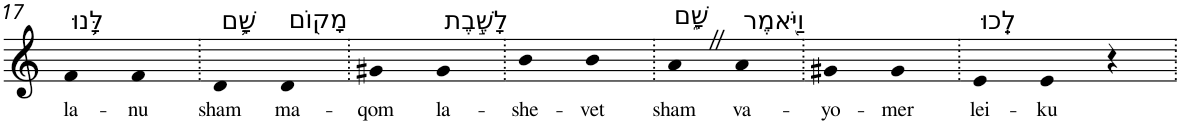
**kern	**text
*part1	*part1
*staff1	*staff1
*I"Piano	*
*I'Pno	*
!!LO:PB:g=z
*clefG2	*
*k[]	*
=17	=17
!LO:TX:a:t=לָּ֥נוּ	!
!	!LO:LY:b
4f	la-
!	!LO:LY:b
4f	-nu
=18.	=18.
!LO:TX:a:t=שָׁ֛ם	!
!	!LO:LY:b
4d	sham
!LO:TX:a:t=מָק֖וֹם	!
!	!LO:LY:b
4d	ma-
=19.	=19.
!	!LO:LY:b
4g#X	-qom
!LO:TX:a:t=לָשֶׁ֣בֶת	!
!	!LO:LY:b
4g#	la-
=20.	=20.
!	!LO:LY:b
4b	-she-
!	!LO:LY:b
4b	-vet
=21.	=21.
!LO:TX:a:t=שָׁ֑ם	!
!	!LO:LY:b
4aZ	sham
!LO:TX:a:t=וַיֹּ֖אמֶר	!
!	!LO:LY:b
4a	va-
=22.	=22.
!	!LO:LY:b
4g#X	-yo-
!	!LO:LY:b
4g#	-mer
=23.	=23.
!LO:TX:a:t=לֵֽכוּ	!
!	!LO:LY:b
4e	lei-
!	!LO:LY:b
4e	-ku
4r	.
=.	=.
*-	*-
